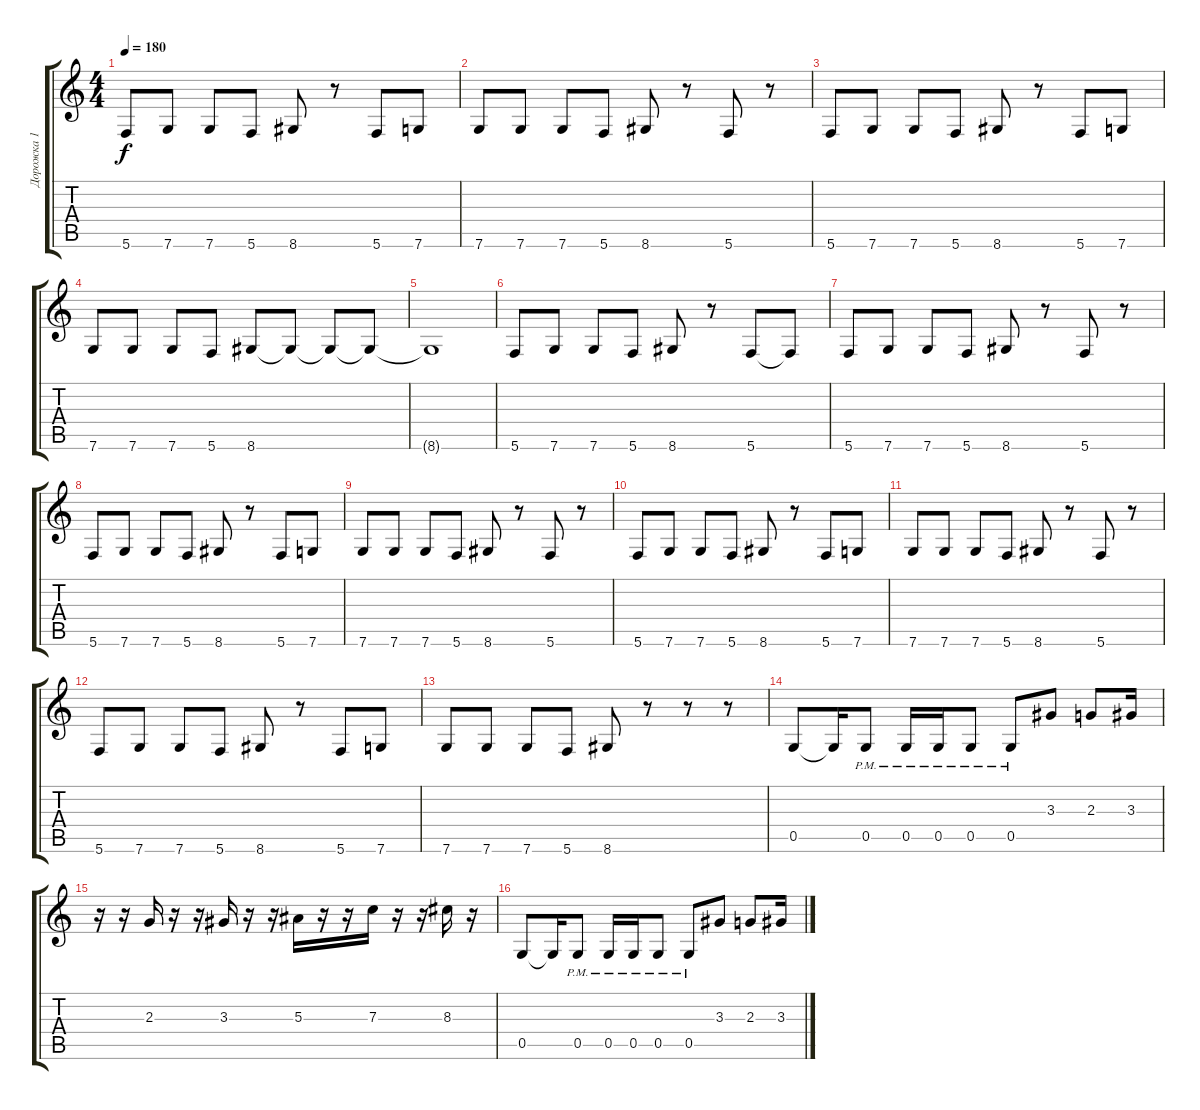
\track ("Дорожка 1" "Дорожка 1") {instrument overdrivenguitar}
\staff {score tabs}
\tuning (D4 A3 F3 C3 G2 C2) {hide}
\ts (4 4)
\tempo 180
\clef g2
\ks c
5.6.8{dy f} 7.6.8 7.6.8 5.6.8 8.6.8 r.8 5.6.8 7.6.8 |
7.6.8 7.6.8 7.6.8 5.6.8 8.6.8 r.8 5.6.8 r.8 |
5.6.8 7.6.8 7.6.8 5.6.8 8.6.8 r.8 5.6.8 7.6.8 |
7.6.8 7.6.8 7.6.8 5.6.8 8.6.8 8.6{t}.8 8.6{t}.8 8.6{t}.8 |
8.6{t}.1 |
5.6.8{instrument distortionguitar} 7.6.8 7.6.8 5.6.8 8.6.8 r.8 5.6.8 5.6{t}.8 |
5.6.8 7.6.8 7.6.8 5.6.8 8.6.8 r.8 5.6.8 r.8 |
5.6.8 7.6.8 7.6.8 5.6.8 8.6.8 r.8 5.6.8 7.6.8 |
7.6.8 7.6.8 7.6.8 5.6.8 8.6.8 r.8 5.6.8 r.8 |
5.6.8 7.6.8 7.6.8 5.6.8 8.6.8 r.8 5.6.8 7.6.8 |
7.6.8 7.6.8 7.6.8 5.6.8 8.6.8 r.8 5.6.8 r.8 |
5.6.8 7.6.8 7.6.8 5.6.8 8.6.8 r.8 5.6.8 7.6.8 |
7.6.8 7.6.8 7.6.8 5.6.8 8.6.8 r.8 r.8 r.8 |
0.5.8{instrument overdrivenguitar} 0.5{t}.16 0.5{pm}.8 0.5{pm}.16 0.5{pm}.16 0.5{pm}.8 0.5{pm}.8 3.3.8 2.3.8 3.3.16 |
r.16 r.16 2.3.16 r.16 r.16 3.3.16 r.16 r.16 5.3.16 r.16 r.16 7.3.16 r.16 r.16 8.3.16 r.16 |
0.5.8{instrument overdrivenguitar} 0.5{t}.16 0.5{pm}.8 0.5{pm}.16 0.5{pm}.16 0.5{pm}.8 0.5{pm}.8 3.3.8 2.3.8 3.3.16
